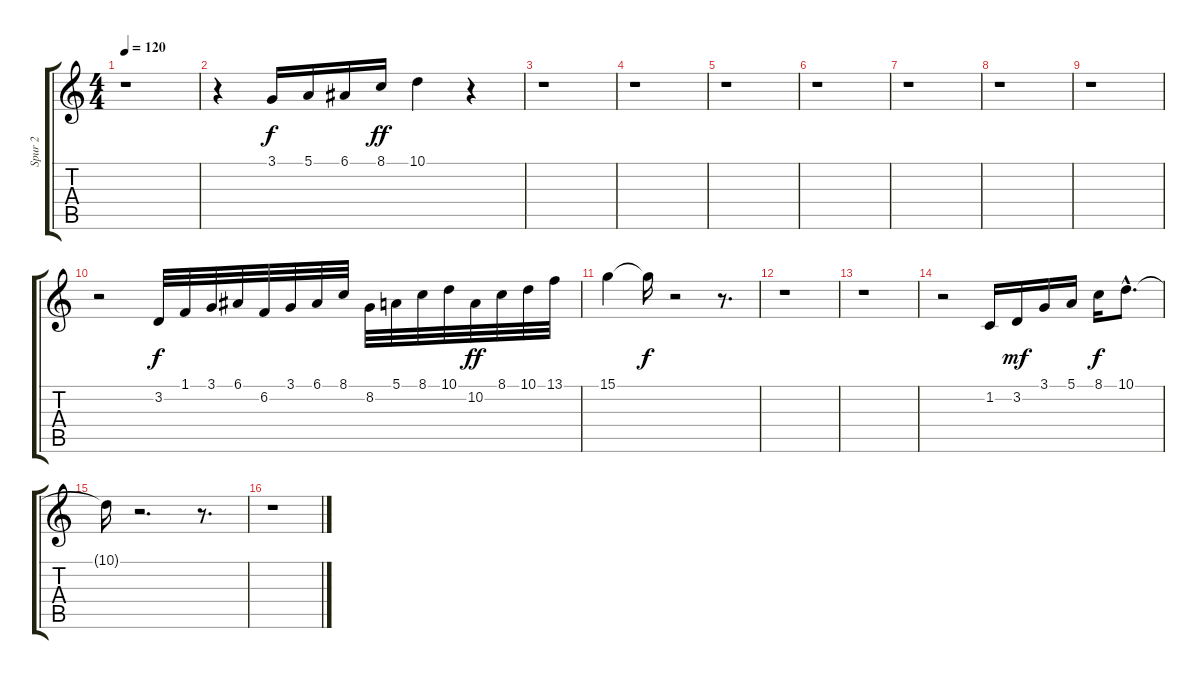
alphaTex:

\track ("Spur 2" "Spur 2") {instrument lead2sawtooth}
\staff {score tabs}
\tuning (E4 B3 G3 D3 A2 E2) {hide}
\ts (4 4)
\tempo 120
\clef g2
\ks c
r.1{dy ff} |
r.4 3.1.16{dy f} 5.1.16 6.1.16 8.1.16{dy ff} 10.1.4 r.4 |
r.1 |
r.1 |
r.1 |
r.1 |
r.1 |
r.1 |
r.1 |
r.2 3.2.32{dy f} 1.1.32 3.1.32 6.1.32 6.2.32 3.1.32 6.1.32 8.1.32 8.2.32 5.1.32 8.1.32 10.1.32 10.2.32{dy ff} 8.1.32 10.1.32 13.1.32 |
15.1.4 15.1{t}.16{dy f} r.2 r.8{d} |
r.1 |
r.1 |
r.2 1.2.16 3.2.16{dy mf} 3.1.16 5.1.16 8.1.16{dy f} 10.1{hac}.8{d} |
10.1{t}.16 r.2{d} r.8{d} |
r.1
